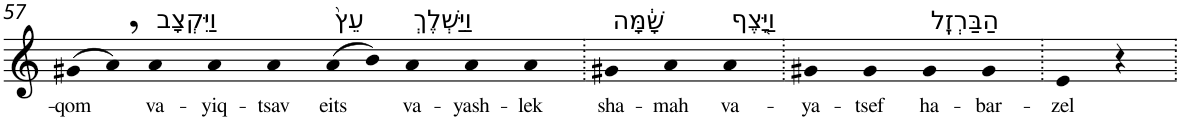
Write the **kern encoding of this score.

**kern	**text
*part1	*part1
*staff1	*staff1
*I"Piano	*
*I'Pno	*
!!LO:PB:g=z
*clefG2	*
*k[]	*
=57	=57
!	!LO:LY:b
(>8g#X	-qom
8a,)	.
!LO:TX:a:t=וַיִּקְצָב	!
!	!LO:LY:b
4a	va-
!	!LO:LY:b
4a	-yiq-
!	!LO:LY:b
4a	-tsav
!LO:TX:a:t=עֵץ֙	!
!	!LO:LY:b
(>8a	eits
8b)	.
!LO:TX:a:t=וַיַּשְׁלֶךְ	!
!	!LO:LY:b
4a	va-
!	!LO:LY:b
4a	-yash-
!	!LO:LY:b
4a	-lek
=58.	=58.
!LO:TX:a:t=שָׁ֔מָּה	!
!	!LO:LY:b
4g#X	sha-
!	!LO:LY:b
4a	-mah
!LO:TX:a:t=וַיָּ֖צֶף	!
!	!LO:LY:b
4a	va-
=59.	=59.
!	!LO:LY:b
4g#X	-ya-
!	!LO:LY:b
4g#	-tsef
!LO:TX:a:t=הַבַּרְזֶֽל	!
!	!LO:LY:b
4g#	ha-
!	!LO:LY:b
4g#	-bar-
=60.	=60.
!	!LO:LY:b
4e	-zel
4r	.
=.	=.
*-	*-
